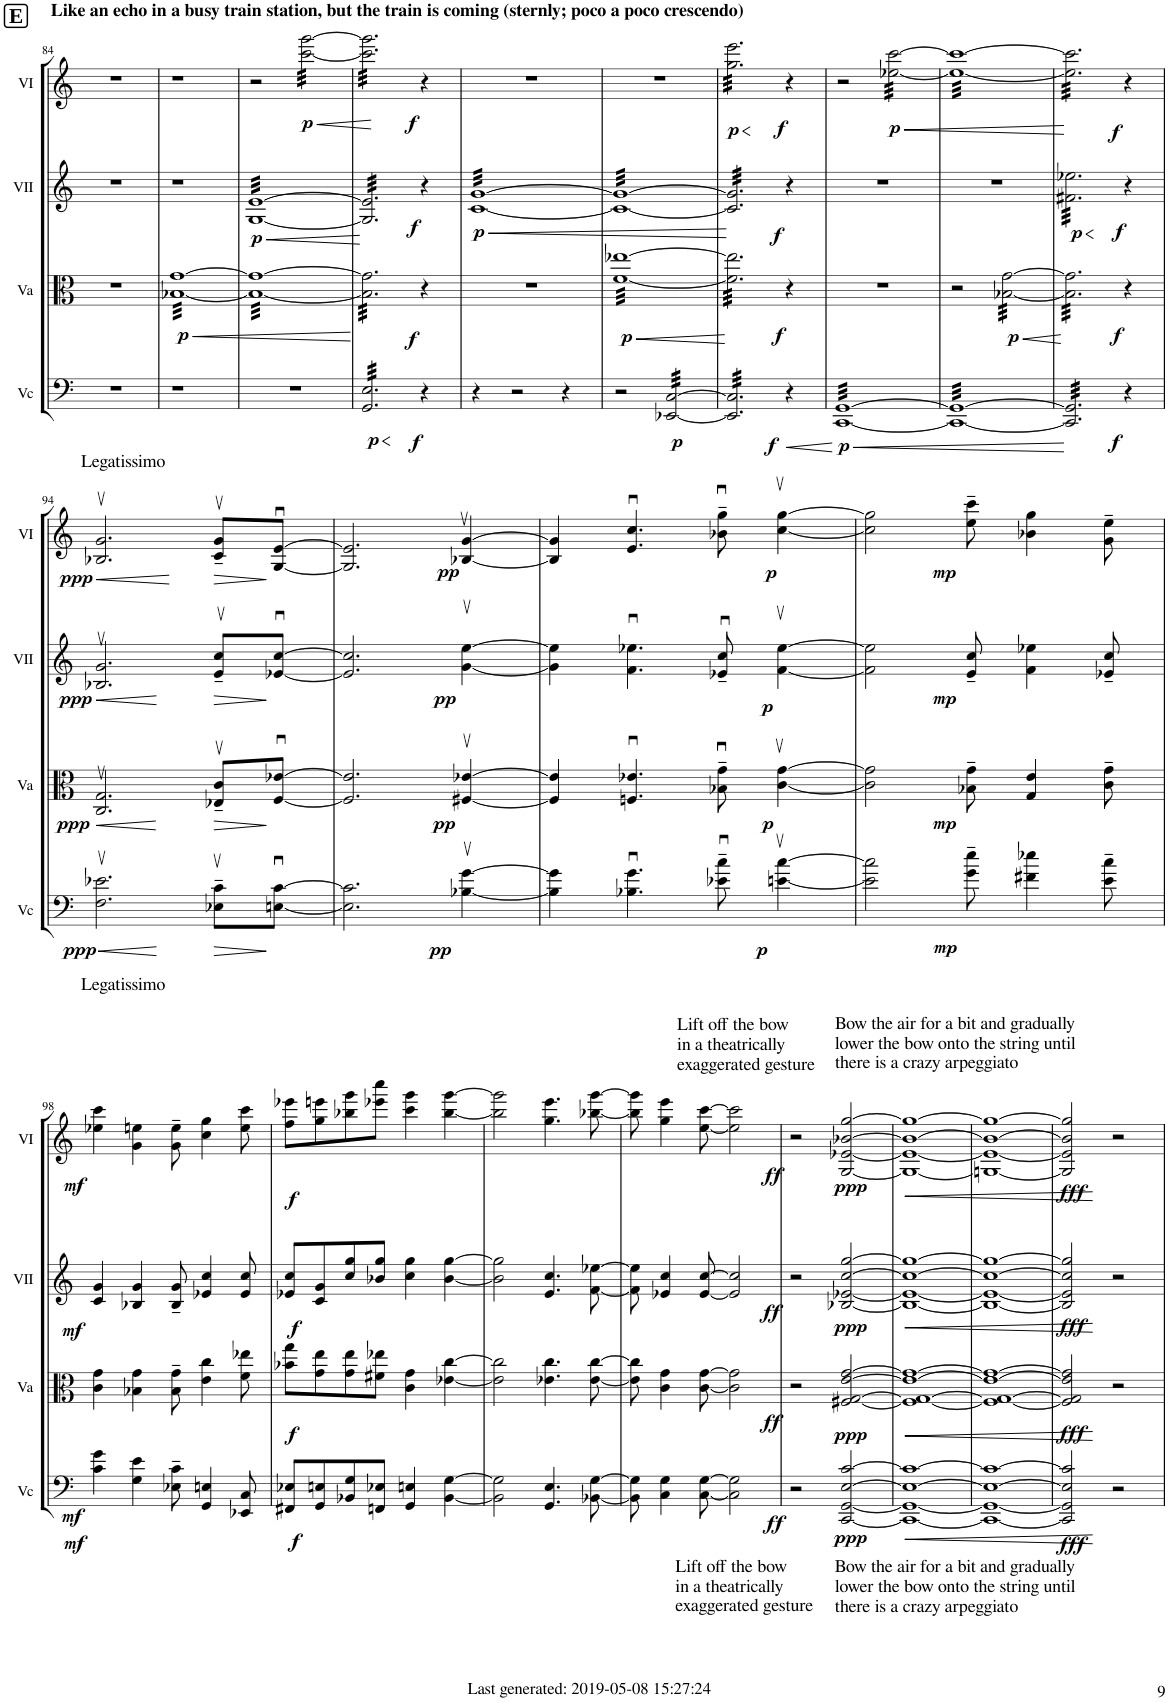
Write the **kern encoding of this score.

**kern	**dynam	**kern	**dynam	**kern	**dynam	**kern	**dynam
*part4	*part4	*part3	*part3	*part2	*part2	*part1	*part1
*staff4	*staff4	*staff3	*staff3	*staff2	*staff2	*staff1	*staff1
*I"Vc	*	*I"Va	*	*I"VII	*	*I"VI	*
*I'Vc	*	*I'Va	*	*I'VII	*	*I'VI	*
!!LO:PB:g=z
*clefF4	*	*clefC3	*	*clefG2	*	*clefG2	*
*k[]	*	*k[]	*	*k[]	*	*k[]	*
*M4/4	*	*M4/4	*	*M4/4	*	*M4/4	*
=84	=84	=84	=84	=84	=84	=84	=84
1r	.	1r	.	1r	.	1r	.
!!LO:REH:place=s1:a:B:cj:fs=14.284:t=E
=85	=85	=85	=85	=85	=85	=85	=85
!	!	!	!	!	!	!LO:TX:a:B:t=Like an echo in a busy train station, but the train is coming (sternly; poco a poco crescendo)	!
!	!	!	!LO:HP:b	!	!	!	!
!	!	!	!LO:DY:n=1:b	!	!	!	!
*	*	*tremolo	*	*	*	*	*
1r	.	[32B-X [32gLLL	< p	1r	.	1r	.
.	.	32B-X 32g	.	.	.	.	.
.	.	32B-X 32g	.	.	.	.	.
.	.	32B-X 32g	.	.	.	.	.
.	.	32B-X 32g	.	.	.	.	.
.	.	32B-X 32g	.	.	.	.	.
.	.	32B-X 32g	.	.	.	.	.
.	.	32B-X 32g	.	.	.	.	.
.	.	32B-X 32g	.	.	.	.	.
.	.	32B-X 32g	.	.	.	.	.
.	.	32B-X 32g	.	.	.	.	.
.	.	32B-X 32g	.	.	.	.	.
.	.	32B-X 32g	.	.	.	.	.
.	.	32B-X 32g	.	.	.	.	.
.	.	32B-X 32g	.	.	.	.	.
.	.	32B-X 32g	.	.	.	.	.
.	.	32B-X 32g	.	.	.	.	.
.	.	32B-X 32g	.	.	.	.	.
.	.	32B-X 32g	.	.	.	.	.
.	.	32B-X 32g	.	.	.	.	.
.	.	32B-X 32g	.	.	.	.	.
.	.	32B-X 32g	.	.	.	.	.
.	.	32B-X 32g	.	.	.	.	.
.	.	32B-X 32g	.	.	.	.	.
.	.	32B-X 32g	.	.	.	.	.
.	.	32B-X 32g	.	.	.	.	.
.	.	32B-X 32g	.	.	.	.	.
.	.	32B-X 32g	.	.	.	.	.
.	.	32B-X 32g	.	.	.	.	.
.	.	32B-X 32g	.	.	.	.	.
.	.	32B-X 32g	.	.	.	.	.
.	.	32B-X 32gJJJ	.	.	.	.	.
.	.	.	[	.	.	.	.
=86	=86	=86	=86	=86	=86	=86	=86
!	!	!	!	!	!LO:HP:b	!	!
!	!	!	!	!	!LO:DY:n=1:b	!	!
*	*	*	*	*tremolo	*	*	*
1r	.	32B- 32gLLL	.	[32G [32eLLL	< p	2r	.
.	.	32B- 32g	.	32G 32e	.	.	.
.	.	32B- 32g	.	32G 32e	.	.	.
.	.	32B- 32g	.	32G 32e	.	.	.
.	.	32B- 32g	.	32G 32e	.	.	.
.	.	32B- 32g	.	32G 32e	.	.	.
.	.	32B- 32g	.	32G 32e	.	.	.
.	.	32B- 32g	.	32G 32e	.	.	.
.	.	32B- 32g	.	32G 32e	.	.	.
.	.	32B- 32g	.	32G 32e	.	.	.
.	.	32B- 32g	.	32G 32e	.	.	.
.	.	32B- 32g	.	32G 32e	.	.	.
.	.	32B- 32g	.	32G 32e	.	.	.
.	.	32B- 32g	.	32G 32e	.	.	.
.	.	32B- 32g	.	32G 32e	.	.	.
.	.	32B- 32g	.	32G 32e	.	.	.
!	!	!	!	!	!	!	!LO:HP:b
!	!	!	!	!	!	!	!LO:DY:n=1:b
*	*	*	*	*	*	*tremolo	*
.	.	32B- 32g	.	32G 32e	.	[32ccc\ [32ggg\LLL	< p
.	.	32B- 32g	.	32G 32e	.	32ccc\ 32ggg\	.
.	.	32B- 32g	.	32G 32e	.	32ccc\ 32ggg\	.
.	.	32B- 32g	.	32G 32e	.	32ccc\ 32ggg\	.
.	.	32B- 32g	.	32G 32e	.	32ccc\ 32ggg\	.
.	.	32B- 32g	.	32G 32e	.	32ccc\ 32ggg\	.
.	.	32B- 32g	.	32G 32e	.	32ccc\ 32ggg\	.
.	.	32B- 32g	.	32G 32e	.	32ccc\ 32ggg\	.
.	.	32B- 32g	.	32G 32e	.	32ccc\ 32ggg\	.
.	.	32B- 32g	.	32G 32e	.	32ccc\ 32ggg\	.
.	.	32B- 32g	.	32G 32e	.	32ccc\ 32ggg\	.
.	.	32B- 32g	.	32G 32e	.	32ccc\ 32ggg\	.
.	.	32B- 32g	.	32G 32e	.	32ccc\ 32ggg\	.
.	.	32B- 32g	.	32G 32e	.	32ccc\ 32ggg\	.
.	.	32B- 32g	.	32G 32e	.	32ccc\ 32ggg\	.
.	.	32B- 32gJJJ	.	32G 32eJJJ	.	32ccc\ 32ggg\JJJ	.
.	.	.	.	.	[	.	[
=87	=87	=87	=87	=87	=87	=87	=87
!	!LO:HP:b	!	!	!	!	!	!
!	!LO:DY:n=1:b	!	!	!	!	!	!
*tremolo	*	*	*	*	*	*	*
32GG/ 32E/LLL	< p	32B-\] 32g\]LLL	.	32G/] 32e/]LLL	.	32ccc\] 32ggg\]LLL	.
32GG/ 32E/	.	32B-\ 32g\	.	32G/ 32e/	.	32ccc\ 32ggg\	.
32GG/ 32E/	.	32B-\ 32g\	.	32G/ 32e/	.	32ccc\ 32ggg\	.
32GG/ 32E/	.	32B-\ 32g\	.	32G/ 32e/	.	32ccc\ 32ggg\	.
32GG/ 32E/	.	32B-\ 32g\	.	32G/ 32e/	.	32ccc\ 32ggg\	.
32GG/ 32E/	.	32B-\ 32g\	.	32G/ 32e/	.	32ccc\ 32ggg\	.
32GG/ 32E/	.	32B-\ 32g\	.	32G/ 32e/	.	32ccc\ 32ggg\	.
32GG/ 32E/	.	32B-\ 32g\	.	32G/ 32e/	.	32ccc\ 32ggg\	.
32GG/ 32E/	.	32B-\ 32g\	.	32G/ 32e/	.	32ccc\ 32ggg\	.
32GG/ 32E/	.	32B-\ 32g\	.	32G/ 32e/	.	32ccc\ 32ggg\	.
32GG/ 32E/	.	32B-\ 32g\	.	32G/ 32e/	.	32ccc\ 32ggg\	.
32GG/ 32E/	.	32B-\ 32g\	.	32G/ 32e/	.	32ccc\ 32ggg\	.
32GG/ 32E/	.	32B-\ 32g\	.	32G/ 32e/	.	32ccc\ 32ggg\	.
32GG/ 32E/	.	32B-\ 32g\	.	32G/ 32e/	.	32ccc\ 32ggg\	.
32GG/ 32E/	.	32B-\ 32g\	.	32G/ 32e/	.	32ccc\ 32ggg\	.
32GG/ 32E/	.	32B-\ 32g\	.	32G/ 32e/	.	32ccc\ 32ggg\	.
32GG/ 32E/	.	32B-\ 32g\	.	32G/ 32e/	.	32ccc\ 32ggg\	.
32GG/ 32E/	.	32B-\ 32g\	.	32G/ 32e/	.	32ccc\ 32ggg\	.
32GG/ 32E/	.	32B-\ 32g\	.	32G/ 32e/	.	32ccc\ 32ggg\	.
32GG/ 32E/	.	32B-\ 32g\	.	32G/ 32e/	.	32ccc\ 32ggg\	.
32GG/ 32E/	.	32B-\ 32g\	.	32G/ 32e/	.	32ccc\ 32ggg\	.
32GG/ 32E/	.	32B-\ 32g\	.	32G/ 32e/	.	32ccc\ 32ggg\	.
32GG/ 32E/	.	32B-\ 32g\	.	32G/ 32e/	.	32ccc\ 32ggg\	.
32GG/ 32E/JJJ	.	32B-\ 32g\JJJ	.	32G/ 32e/JJJ	.	32ccc\ 32ggg\JJJ	.
!	!LO:DY:n=2:b	!	!LO:DY:b	!	!LO:DY:b	!	!LO:DY:b
4r	f	4r	f	4r	f	4r	f
.	[	.	.	.	.	.	.
=88	=88	=88	=88	=88	=88	=88	=88
!	!	!	!	!	!LO:HP:b	!	!
!	!	!	!	!	!LO:DY:n=1:b	!	!
4r	.	1r	.	[32c [32gLLL	< p	1r	.
.	.	.	.	32c 32g	.	.	.
.	.	.	.	32c 32g	.	.	.
.	.	.	.	32c 32g	.	.	.
.	.	.	.	32c 32g	.	.	.
.	.	.	.	32c 32g	.	.	.
.	.	.	.	32c 32g	.	.	.
.	.	.	.	32c 32g	.	.	.
2r	.	.	.	32c 32g	.	.	.
.	.	.	.	32c 32g	.	.	.
.	.	.	.	32c 32g	.	.	.
.	.	.	.	32c 32g	.	.	.
.	.	.	.	32c 32g	.	.	.
.	.	.	.	32c 32g	.	.	.
.	.	.	.	32c 32g	.	.	.
.	.	.	.	32c 32g	.	.	.
.	.	.	.	32c 32g	.	.	.
.	.	.	.	32c 32g	.	.	.
.	.	.	.	32c 32g	.	.	.
.	.	.	.	32c 32g	.	.	.
.	.	.	.	32c 32g	.	.	.
.	.	.	.	32c 32g	.	.	.
.	.	.	.	32c 32g	.	.	.
.	.	.	.	32c 32g	.	.	.
4r	.	.	.	32c 32g	.	.	.
.	.	.	.	32c 32g	.	.	.
.	.	.	.	32c 32g	.	.	.
.	.	.	.	32c 32g	.	.	.
.	.	.	.	32c 32g	.	.	.
.	.	.	.	32c 32g	.	.	.
.	.	.	.	32c 32g	.	.	.
.	.	.	.	32c 32gJJJ	.	.	.
.	.	.	.	.	[	.	.
=89	=89	=89	=89	=89	=89	=89	=89
!	!	!	!LO:HP:b	!	!	!	!
!	!	!	!LO:DY:n=1:b	!	!	!	!
2r	.	[32f [32ee-XLLL	< p	32c 32gLLL	.	1r	.
.	.	32f 32ee-X	.	32c 32g	.	.	.
.	.	32f 32ee-X	.	32c 32g	.	.	.
.	.	32f 32ee-X	.	32c 32g	.	.	.
.	.	32f 32ee-X	.	32c 32g	.	.	.
.	.	32f 32ee-X	.	32c 32g	.	.	.
.	.	32f 32ee-X	.	32c 32g	.	.	.
.	.	32f 32ee-X	.	32c 32g	.	.	.
.	.	32f 32ee-X	.	32c 32g	.	.	.
.	.	32f 32ee-X	.	32c 32g	.	.	.
.	.	32f 32ee-X	.	32c 32g	.	.	.
.	.	32f 32ee-X	.	32c 32g	.	.	.
.	.	32f 32ee-X	.	32c 32g	.	.	.
.	.	32f 32ee-X	.	32c 32g	.	.	.
.	.	32f 32ee-X	.	32c 32g	.	.	.
.	.	32f 32ee-X	.	32c 32g	.	.	.
!	!LO:DY:b	!	!	!	!	!	!
[32EE-X/ [32C/LLL	p	32f 32ee-X	.	32c 32g	.	.	.
32EE-X/ 32C/	.	32f 32ee-X	.	32c 32g	.	.	.
32EE-X/ 32C/	.	32f 32ee-X	.	32c 32g	.	.	.
32EE-X/ 32C/	.	32f 32ee-X	.	32c 32g	.	.	.
32EE-X/ 32C/	.	32f 32ee-X	.	32c 32g	.	.	.
32EE-X/ 32C/	.	32f 32ee-X	.	32c 32g	.	.	.
32EE-X/ 32C/	.	32f 32ee-X	.	32c 32g	.	.	.
32EE-X/ 32C/	.	32f 32ee-X	.	32c 32g	.	.	.
32EE-X/ 32C/	.	32f 32ee-X	.	32c 32g	.	.	.
32EE-X/ 32C/	.	32f 32ee-X	.	32c 32g	.	.	.
32EE-X/ 32C/	.	32f 32ee-X	.	32c 32g	.	.	.
32EE-X/ 32C/	.	32f 32ee-X	.	32c 32g	.	.	.
32EE-X/ 32C/	.	32f 32ee-X	.	32c 32g	.	.	.
32EE-X/ 32C/	.	32f 32ee-X	.	32c 32g	.	.	.
32EE-X/ 32C/	.	32f 32ee-X	.	32c 32g	.	.	.
32EE-X/ 32C/JJJ	.	32f 32ee-XJJJ	.	32c 32gJJJ	.	.	.
.	.	.	[	.	.	.	.
=90	=90	=90	=90	=90	=90	=90	=90
!	!	!	!	!	!	!	!LO:HP:b
!	!	!	!	!	!	!	!LO:DY:n=1:b
32EE-/] 32C/]LLL	.	32f\] 32ee-\]LLL	.	32c/] 32g/]LLL	.	32gg\ 32eee\LLL	< p
32EE-/ 32C/	.	32f\ 32ee-\	.	32c/ 32g/	.	32gg\ 32eee\	.
32EE-/ 32C/	.	32f\ 32ee-\	.	32c/ 32g/	.	32gg\ 32eee\	.
32EE-/ 32C/	.	32f\ 32ee-\	.	32c/ 32g/	.	32gg\ 32eee\	.
32EE-/ 32C/	.	32f\ 32ee-\	.	32c/ 32g/	.	32gg\ 32eee\	.
32EE-/ 32C/	.	32f\ 32ee-\	.	32c/ 32g/	.	32gg\ 32eee\	.
32EE-/ 32C/	.	32f\ 32ee-\	.	32c/ 32g/	.	32gg\ 32eee\	.
32EE-/ 32C/	.	32f\ 32ee-\	.	32c/ 32g/	.	32gg\ 32eee\	.
32EE-/ 32C/	.	32f\ 32ee-\	.	32c/ 32g/	.	32gg\ 32eee\	.
32EE-/ 32C/	.	32f\ 32ee-\	.	32c/ 32g/	.	32gg\ 32eee\	.
32EE-/ 32C/	.	32f\ 32ee-\	.	32c/ 32g/	.	32gg\ 32eee\	.
32EE-/ 32C/	.	32f\ 32ee-\	.	32c/ 32g/	.	32gg\ 32eee\	.
32EE-/ 32C/	.	32f\ 32ee-\	.	32c/ 32g/	.	32gg\ 32eee\	.
32EE-/ 32C/	.	32f\ 32ee-\	.	32c/ 32g/	.	32gg\ 32eee\	.
32EE-/ 32C/	.	32f\ 32ee-\	.	32c/ 32g/	.	32gg\ 32eee\	.
32EE-/ 32C/	.	32f\ 32ee-\	.	32c/ 32g/	.	32gg\ 32eee\	.
32EE-/ 32C/	.	32f\ 32ee-\	.	32c/ 32g/	.	32gg\ 32eee\	.
32EE-/ 32C/	.	32f\ 32ee-\	.	32c/ 32g/	.	32gg\ 32eee\	.
32EE-/ 32C/	.	32f\ 32ee-\	.	32c/ 32g/	.	32gg\ 32eee\	.
32EE-/ 32C/	.	32f\ 32ee-\	.	32c/ 32g/	.	32gg\ 32eee\	.
32EE-/ 32C/	.	32f\ 32ee-\	.	32c/ 32g/	.	32gg\ 32eee\	.
32EE-/ 32C/	.	32f\ 32ee-\	.	32c/ 32g/	.	32gg\ 32eee\	.
32EE-/ 32C/	.	32f\ 32ee-\	.	32c/ 32g/	.	32gg\ 32eee\	.
32EE-/ 32C/JJJ	.	32f\ 32ee-\JJJ	.	32c/ 32g/JJJ	.	32gg\ 32eee\JJJ	.
!	!LO:HP:b	!	!	!	!	!	!
!	!LO:DY:n=1:b	!	!LO:DY:b	!	!LO:DY:b	!	!LO:DY:n=2:b
4r	< f	4r	f	4r	f	4r	f
.	[	.	.	.	.	.	[
=91	=91	=91	=91	=91	=91	=91	=91
!	!LO:HP:b	!	!	!	!	!	!
!	!LO:DY:n=1:b	!	!	!	!	!	!
[32CC [32GGLLL	< p	1r	.	1r	.	2r	.
32CC 32GG	.	.	.	.	.	.	.
32CC 32GG	.	.	.	.	.	.	.
32CC 32GG	.	.	.	.	.	.	.
32CC 32GG	.	.	.	.	.	.	.
32CC 32GG	.	.	.	.	.	.	.
32CC 32GG	.	.	.	.	.	.	.
32CC 32GG	.	.	.	.	.	.	.
32CC 32GG	.	.	.	.	.	.	.
32CC 32GG	.	.	.	.	.	.	.
32CC 32GG	.	.	.	.	.	.	.
32CC 32GG	.	.	.	.	.	.	.
32CC 32GG	.	.	.	.	.	.	.
32CC 32GG	.	.	.	.	.	.	.
32CC 32GG	.	.	.	.	.	.	.
32CC 32GG	.	.	.	.	.	.	.
!	!	!	!	!	!	!	!LO:HP:b
!	!	!	!	!	!	!	!LO:DY:n=1:b
32CC 32GG	.	.	.	.	.	[32ee-X\ [32ccc\LLL	< p
32CC 32GG	.	.	.	.	.	32ee-X\ 32ccc\	.
32CC 32GG	.	.	.	.	.	32ee-X\ 32ccc\	.
32CC 32GG	.	.	.	.	.	32ee-X\ 32ccc\	.
32CC 32GG	.	.	.	.	.	32ee-X\ 32ccc\	.
32CC 32GG	.	.	.	.	.	32ee-X\ 32ccc\	.
32CC 32GG	.	.	.	.	.	32ee-X\ 32ccc\	.
32CC 32GG	.	.	.	.	.	32ee-X\ 32ccc\	.
32CC 32GG	.	.	.	.	.	32ee-X\ 32ccc\	.
32CC 32GG	.	.	.	.	.	32ee-X\ 32ccc\	.
32CC 32GG	.	.	.	.	.	32ee-X\ 32ccc\	.
32CC 32GG	.	.	.	.	.	32ee-X\ 32ccc\	.
32CC 32GG	.	.	.	.	.	32ee-X\ 32ccc\	.
32CC 32GG	.	.	.	.	.	32ee-X\ 32ccc\	.
32CC 32GG	.	.	.	.	.	32ee-X\ 32ccc\	.
32CC 32GGJJJ	.	.	.	.	.	32ee-X\ 32ccc\JJJ	.
.	[	.	.	.	.	.	[
=92	=92	=92	=92	=92	=92	=92	=92
32CC 32GGLLL	.	2r	.	1r	.	32ee- 32cccLLL	.
32CC 32GG	.	.	.	.	.	32ee- 32ccc	.
32CC 32GG	.	.	.	.	.	32ee- 32ccc	.
32CC 32GG	.	.	.	.	.	32ee- 32ccc	.
32CC 32GG	.	.	.	.	.	32ee- 32ccc	.
32CC 32GG	.	.	.	.	.	32ee- 32ccc	.
32CC 32GG	.	.	.	.	.	32ee- 32ccc	.
32CC 32GG	.	.	.	.	.	32ee- 32ccc	.
32CC 32GG	.	.	.	.	.	32ee- 32ccc	.
32CC 32GG	.	.	.	.	.	32ee- 32ccc	.
32CC 32GG	.	.	.	.	.	32ee- 32ccc	.
32CC 32GG	.	.	.	.	.	32ee- 32ccc	.
32CC 32GG	.	.	.	.	.	32ee- 32ccc	.
32CC 32GG	.	.	.	.	.	32ee- 32ccc	.
32CC 32GG	.	.	.	.	.	32ee- 32ccc	.
32CC 32GG	.	.	.	.	.	32ee- 32ccc	.
!	!	!	!LO:HP:b	!	!	!	!
!	!	!	!LO:DY:n=1:b	!	!	!	!
32CC 32GG	.	[32B-X\ [32g\LLL	< p	.	.	32ee- 32ccc	.
32CC 32GG	.	32B-X\ 32g\	.	.	.	32ee- 32ccc	.
32CC 32GG	.	32B-X\ 32g\	.	.	.	32ee- 32ccc	.
32CC 32GG	.	32B-X\ 32g\	.	.	.	32ee- 32ccc	.
32CC 32GG	.	32B-X\ 32g\	.	.	.	32ee- 32ccc	.
32CC 32GG	.	32B-X\ 32g\	.	.	.	32ee- 32ccc	.
32CC 32GG	.	32B-X\ 32g\	.	.	.	32ee- 32ccc	.
32CC 32GG	.	32B-X\ 32g\	.	.	.	32ee- 32ccc	.
32CC 32GG	.	32B-X\ 32g\	.	.	.	32ee- 32ccc	.
32CC 32GG	.	32B-X\ 32g\	.	.	.	32ee- 32ccc	.
32CC 32GG	.	32B-X\ 32g\	.	.	.	32ee- 32ccc	.
32CC 32GG	.	32B-X\ 32g\	.	.	.	32ee- 32ccc	.
32CC 32GG	.	32B-X\ 32g\	.	.	.	32ee- 32ccc	.
32CC 32GG	.	32B-X\ 32g\	.	.	.	32ee- 32ccc	.
32CC 32GG	.	32B-X\ 32g\	.	.	.	32ee- 32ccc	.
32CC 32GGJJJ	.	32B-X\ 32g\JJJ	.	.	.	32ee- 32cccJJJ	.
.	.	.	[	.	.	.	.
=93	=93	=93	=93	=93	=93	=93	=93
!	!	!	!	!	!LO:HP:b	!	!
!	!	!	!	!	!LO:DY:n=1:b	!	!
32CC/] 32GG/]LLL	.	32B-\] 32g\]LLL	.	32f#X\ 32ee-X\LLL	< p	32ee-\] 32ccc\]LLL	.
32CC/ 32GG/	.	32B-\ 32g\	.	32f#X\ 32ee-X\	.	32ee-\ 32ccc\	.
32CC/ 32GG/	.	32B-\ 32g\	.	32f#X\ 32ee-X\	.	32ee-\ 32ccc\	.
32CC/ 32GG/	.	32B-\ 32g\	.	32f#X\ 32ee-X\	.	32ee-\ 32ccc\	.
32CC/ 32GG/	.	32B-\ 32g\	.	32f#X\ 32ee-X\	.	32ee-\ 32ccc\	.
32CC/ 32GG/	.	32B-\ 32g\	.	32f#X\ 32ee-X\	.	32ee-\ 32ccc\	.
32CC/ 32GG/	.	32B-\ 32g\	.	32f#X\ 32ee-X\	.	32ee-\ 32ccc\	.
32CC/ 32GG/	.	32B-\ 32g\	.	32f#X\ 32ee-X\	.	32ee-\ 32ccc\	.
32CC/ 32GG/	.	32B-\ 32g\	.	32f#X\ 32ee-X\	.	32ee-\ 32ccc\	.
32CC/ 32GG/	.	32B-\ 32g\	.	32f#X\ 32ee-X\	.	32ee-\ 32ccc\	.
32CC/ 32GG/	.	32B-\ 32g\	.	32f#X\ 32ee-X\	.	32ee-\ 32ccc\	.
32CC/ 32GG/	.	32B-\ 32g\	.	32f#X\ 32ee-X\	.	32ee-\ 32ccc\	.
32CC/ 32GG/	.	32B-\ 32g\	.	32f#X\ 32ee-X\	.	32ee-\ 32ccc\	.
32CC/ 32GG/	.	32B-\ 32g\	.	32f#X\ 32ee-X\	.	32ee-\ 32ccc\	.
32CC/ 32GG/	.	32B-\ 32g\	.	32f#X\ 32ee-X\	.	32ee-\ 32ccc\	.
32CC/ 32GG/	.	32B-\ 32g\	.	32f#X\ 32ee-X\	.	32ee-\ 32ccc\	.
32CC/ 32GG/	.	32B-\ 32g\	.	32f#X\ 32ee-X\	.	32ee-\ 32ccc\	.
32CC/ 32GG/	.	32B-\ 32g\	.	32f#X\ 32ee-X\	.	32ee-\ 32ccc\	.
32CC/ 32GG/	.	32B-\ 32g\	.	32f#X\ 32ee-X\	.	32ee-\ 32ccc\	.
32CC/ 32GG/	.	32B-\ 32g\	.	32f#X\ 32ee-X\	.	32ee-\ 32ccc\	.
32CC/ 32GG/	.	32B-\ 32g\	.	32f#X\ 32ee-X\	.	32ee-\ 32ccc\	.
32CC/ 32GG/	.	32B-\ 32g\	.	32f#X\ 32ee-X\	.	32ee-\ 32ccc\	.
32CC/ 32GG/	.	32B-\ 32g\	.	32f#X\ 32ee-X\	.	32ee-\ 32ccc\	.
32CC/ 32GG/JJJ	.	32B-\ 32g\JJJ	.	32f#X\ 32ee-X\JJJ	.	32ee-\ 32ccc\JJJ	.
*	*	*	*	*	*	*Xtremolo	*
*	*	*	*	*Xtremolo	*	*	*
*	*	*Xtremolo	*	*	*	*	*
*Xtremolo	*	*	*	*	*	*	*
!	!LO:DY:b	!	!LO:DY:b	!	!LO:DY:n=2:b	!	!LO:DY:b
4r	f	4r	f	4r	f	4r	f
.	.	.	.	.	[	.	.
!!LO:LB:g=z
=94	=94	=94	=94	=94	=94	=94	=94
!	!	!	!	!	!	!LO:TX:a:t=Legatissimo	!
!LO:TX:b:t=Legatissimo	!	!	!	!	!	!	!
!	!LO:HP:b	!	!LO:HP:b	!	!LO:HP:b	!	!LO:HP:b
!	!LO:DY:n=1:b	!	!LO:DY:n=1:b	!	!LO:DY:n=1:b	!	!LO:DY:n=1:b
2.F\ 2.e-X\	< ppp	2.C/ 2.G/	< ppp	2.B-X/ 2.g/	< ppp	2.B-X/ 2.g/	< ppp
!	!LO:HP:n=1:b	!	!LO:HP:n=1:b	!	!LO:HP:n=1:b	!	!LO:HP:n=1:b
8E-X\~ 8c\~L	[ >	8E-X/~ 8c/~L	[ >	8e/~ 8cc/~L	[ >	8c/~ 8g/~L	[ >
[8En\ [8c\J	]	[8F/ [8e-X/J	]	[8e-X/ [8cc/J	]	[8G/ [8e/J	]
=95	=95	=95	=95	=95	=95	=95	=95
2.E\] 2.c\]	.	2.F/] 2.e-/]	.	2.e-/] 2.cc/]	.	2.G/] 2.e/]	.
!	!LO:DY:b	!	!LO:DY:b	!	!LO:DY:b	!	!LO:DY:b
[4B-X\ [4g\	pp	[4F#X/ [4e-X/	pp	[4g\ [4ee\	pp	[4B-X/ [4g/	pp
=96	=96	=96	=96	=96	=96	=96	=96
4B-\] 4g\]	.	4F#/] 4e-/]	.	4g\] 4ee\]	.	4B-/] 4g/]	.
4.B-X\ 4.g\	.	4.Fn/ 4.e-X/	.	4.f\ 4.ee-X\	.	4.e/ 4.cc/	.
8e-X\~ 8cc\~	.	8B-X\~ 8g\~	.	8e-X/~ 8cc/~	.	8b-X\~ 8gg\~	.
!	!LO:DY:b	!	!LO:DY:b	!	!LO:DY:b	!	!LO:DY:b
[4en\ [4cc\	p	[4c\ [4g\	p	[4f\ [4ee-\	p	[4cc\ [4gg\	p
=97	=97	=97	=97	=97	=97	=97	=97
2e\] 2cc\]	.	2c\] 2g\]	.	2f\] 2ee-\]	.	2cc\] 2gg\]	.
!	!LO:DY:b	!	!LO:DY:b	!	!LO:DY:b	!	!LO:DY:b
8g\~ 8ee\~	mp	8B-X\~ 8g\~	mp	8e/~ 8cc/~	mp	8ee\~ 8ccc\~	mp
4f#X\ 4ee-X\	.	4G/ 4e/	.	4f\ 4ee-X\	.	4b-X\ 4gg\	.
8e\~ 8cc\~	.	8c\~ 8g\~	.	8e-X/~ 8cc/~	.	8g\~ 8ee\~	.
!!LO:LB:g=z
=98	=98	=98	=98	=98	=98	=98	=98
!	!LO:DY:b	!	!	!	!	!	!
!	!LO:DY:n=1:b	!	!	!	!LO:DY:b	!	!LO:DY:b
4c\ 4g\	mf mf	4c\ 4g\	.	4c/ 4g/	mf	4ee-X\ 4ccc\	mf
4G\ 4e\	.	4B-X\ 4g\	.	4B-X/ 4g/	.	4g\ 4een\	.
8E-X\~ 8c\~	.	8B-\~ 8g\~	.	8B-/~ 8g/~	.	8g\~ 8ee\~	.
4GG/ 4En/	.	4e\ 4cc\	.	4e-X/ 4cc/	.	4cc\ 4gg\	.
8EE-X/ 8C/	.	8f\ 8ee-X\	.	8e-/ 8cc/	.	8ee\ 8ccc\	.
=99	=99	=99	=99	=99	=99	=99	=99
!	!LO:DY:b	!	!LO:DY:b	!	!LO:DY:b	!	!LO:DY:b
8FF#X/ 8E-X/L	f	8b-X\ 8gg\L	f	8e-X/ 8cc/L	f	8ff\ 8eee-X\L	f
8GG/ 8En/	.	8g\ 8ee\	.	8c/ 8g/	.	8gg\ 8eeen\	.
8BB-X/ 8G/	.	8g\ 8ee\	.	8cc/ 8gg/	.	8bb-X\ 8ggg\	.
8FFn/ 8E-X/J	.	8f#X\ 8ee-X\J	.	8b-X/ 8gg/J	.	8eee-X\ 8cccc\J	.
4GG/ 4En/	.	4c\ 4g\	.	4cc\ 4gg\	.	4ccc\ 4ggg\	.
[4BB-\ [4G\	.	[4e-X\ [4cc\	.	[4b-\ [4gg\	.	[4bb-\ [4ggg\	.
=100	=100	=100	=100	=100	=100	=100	=100
2BB-\] 2G\]	.	2e-\] 2cc\]	.	2b-\] 2gg\]	.	2bb-\] 2ggg\]	.
4.GG/ 4.E/	.	4.e-X\ 4.cc\	.	4.e/ 4.cc/	.	4.gg\ 4.eee\	.
[8BB-X\ [8G\	.	[8e-\ [8cc\	.	[8f\ [8ee-X\	.	[8bb-X\ [8ggg\	.
=101	=101	=101	=101	=101	=101	=101	=101
8BB-\] 8G\]	.	8e-\] 8cc\]	.	8f\] 8ee-\]	.	8bb-\] 8ggg\]	.
4C\ 4G\	.	4c\ 4g\	.	4e-X/ 4cc/	.	4gg\ 4eee\	.
!	!	!	!	!	!	!LO:TX:a:t=Lift off the bow	!
!	!	!	!	!	!	!LO:TX:a:t=in a theatrically	!
!	!	!	!	!	!	!LO:TX:a:t=exaggerated gesture	!
!LO:TX:b:t=Lift off the bow	!	!	!	!	!	!	!
!LO:TX:b:t=in a theatrically	!	!	!	!	!	!	!
!LO:TX:b:t=exaggerated gesture	!	!	!	!	!	!	!
[8C\ [8G\	.	[8c\ [8g\	.	[8e-/ [8cc/	.	[8ee\ [8ccc\	.
!	!LO:DY:b	!	!LO:DY:b	!	!LO:DY:b	!	!LO:DY:b
2C\] 2G\]	ff	2c\] 2g\]	ff	2e-/] 2cc/]	ff	2ee\] 2ccc\]	ff
=102	=102	=102	=102	=102	=102	=102	=102
2r	.	2r	.	2r	.	2r	.
!	!	!	!	!	!	!LO:TX:a:t=Bow the air for a bit and gradually	!
!	!	!	!	!	!	!LO:TX:a:t=lower the bow onto the string until	!
!	!	!	!	!	!	!LO:TX:a:t=there is a crazy arpeggiato	!
!LO:TX:b:t=Bow the air for a bit and gradually	!	!	!	!	!	!	!
!LO:TX:b:t=lower the bow onto the string until	!	!	!	!	!	!	!
!LO:TX:b:t=there is a crazy arpeggiato	!	!	!	!	!	!	!
!	!LO:DY:b	!	!LO:DY:b	!	!LO:DY:b	!	!LO:DY:b
[2CC/ [2GG/ [2E/ [2c/	ppp	[2F#X/ [2G/ [2e/ [2g/	ppp	[2B-X/ [2e-X/ [2cc/ [2gg/	ppp	[2G/ [2e-X/ [2b-X/ [2gg/	ppp
=103	=103	=103	=103	=103	=103	=103	=103
!	!LO:HP:b	!	!LO:HP:b	!	!LO:HP:b	!	!LO:HP:b
1CC_ 1GG_ 1E_ 1c_	<	1F#_ 1G_ 1e_ 1g_	<	1B-_ 1e-_ 1cc_ 1gg_	<	1G_ 1e-_ 1b-_ 1gg_	<
.	[	.	[	.	[	.	[
=104	=104	=104	=104	=104	=104	=104	=104
1CC_ 1GG_ 1E_ 1c_	.	1F#_ 1G_ 1e_ 1g_	.	1B-_ 1e-_ 1cc_ 1gg_	.	1Gn_ 1e-_ 1b-_ 1gg_	.
=105	=105	=105	=105	=105	=105	=105	=105
!	!LO:DY:b	!	!LO:DY:b	!	!LO:DY:b	!	!LO:DY:b
2CC/] 2GG/] 2E/] 2c/]	fff	2F#/] 2G/] 2e/] 2g/]	fff	2B-/] 2e-/] 2cc/] 2gg/]	fff	2G/] 2e-/] 2b-/] 2gg/]	fff
2r	.	2r	.	2r	.	2r	.
=	=	=	=	=	=	=	=
*-	*-	*-	*-	*-	*-	*-	*-
